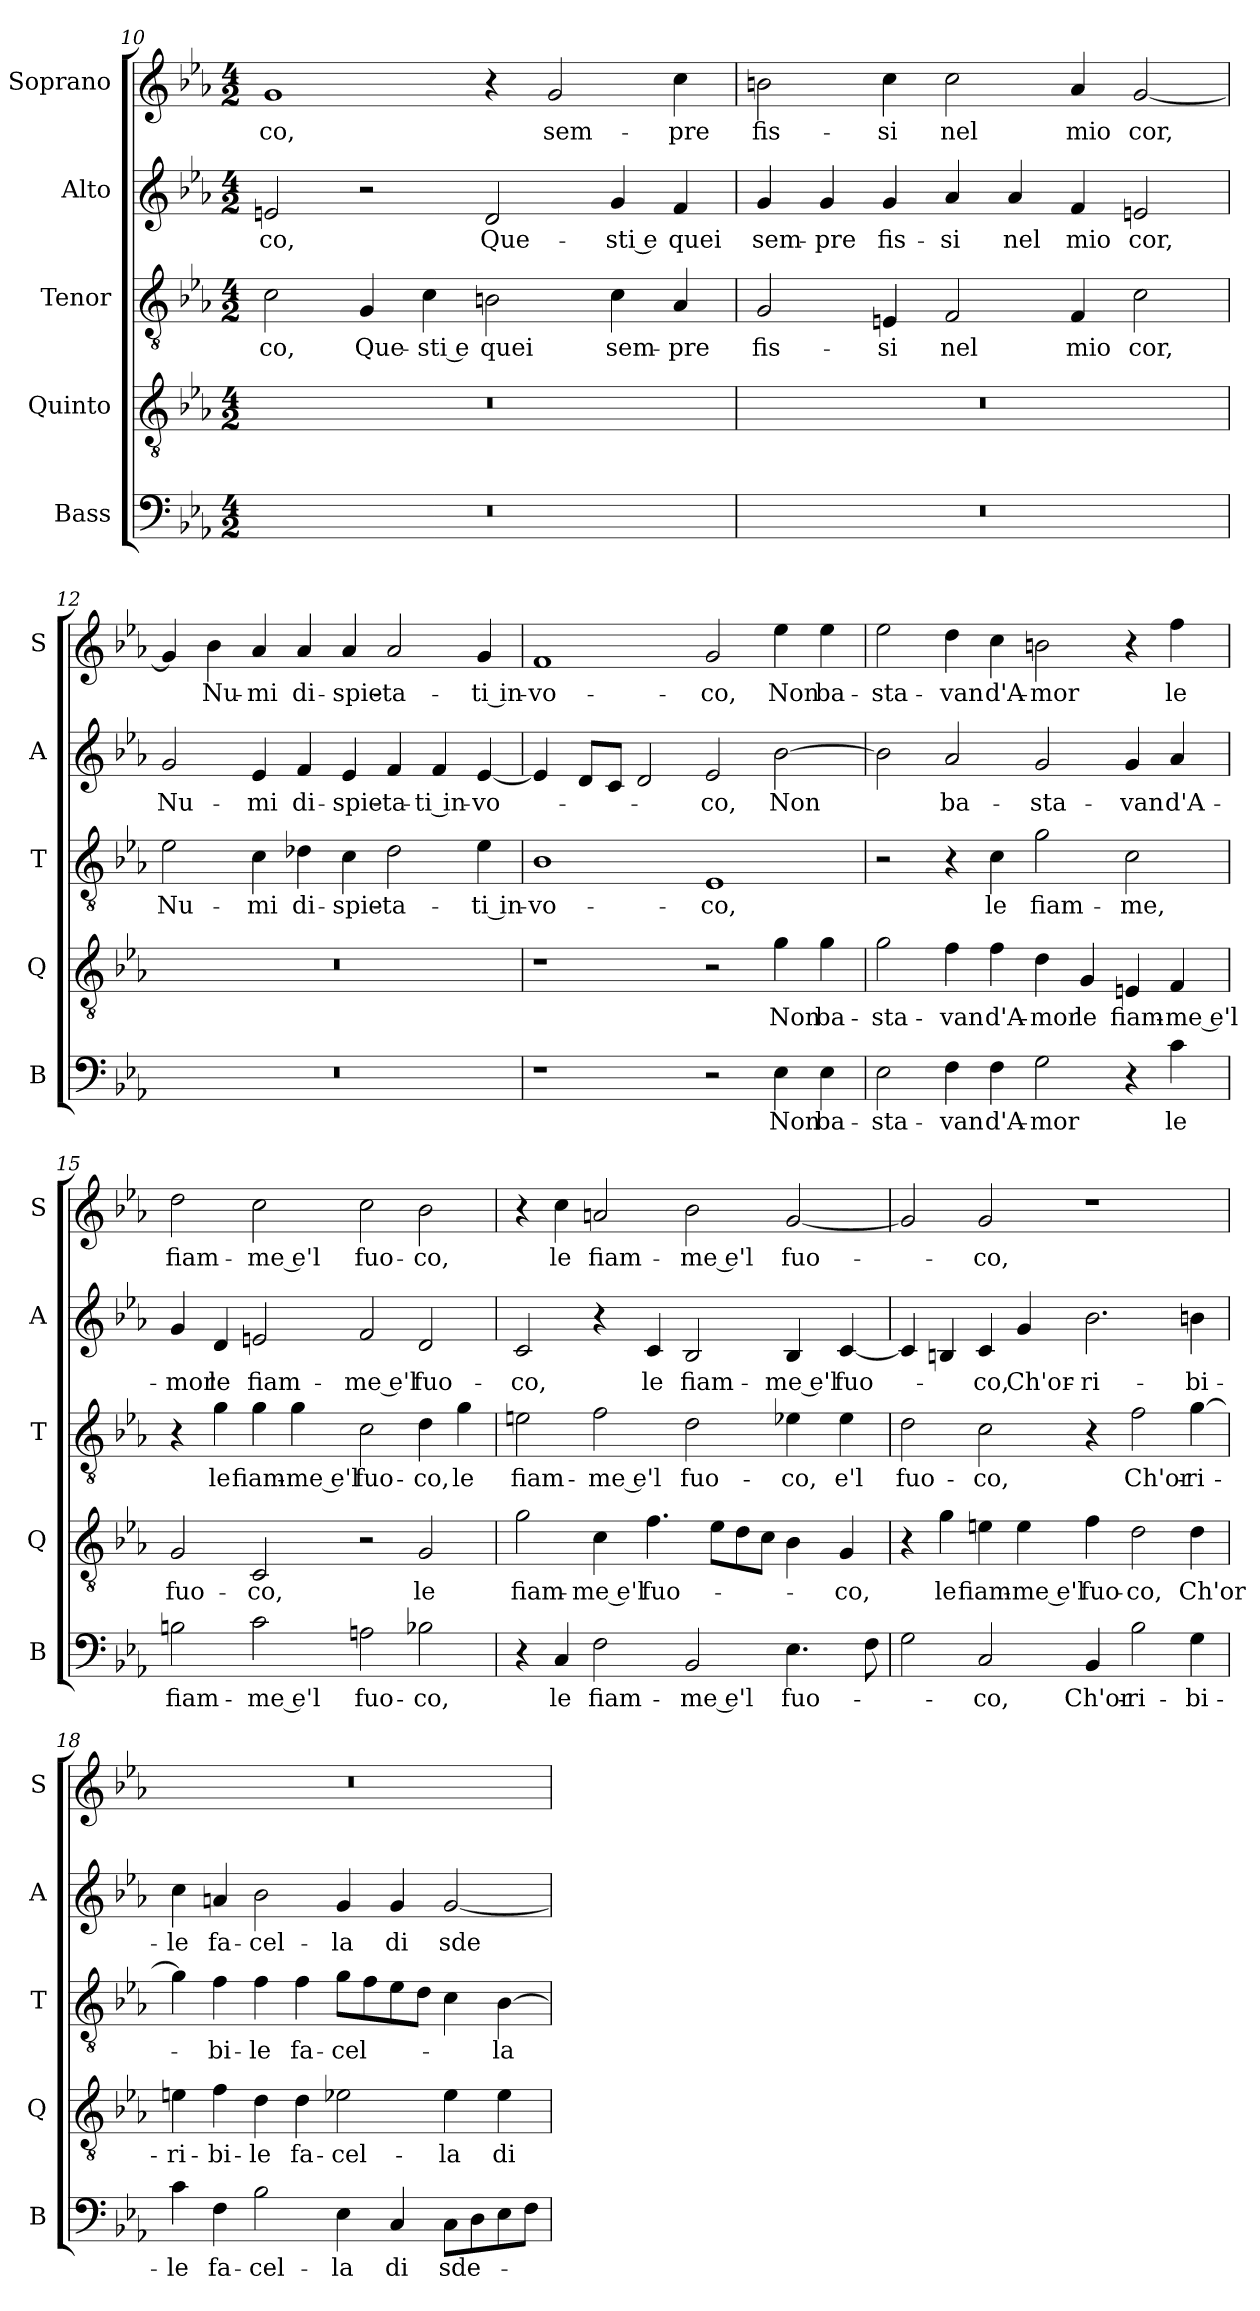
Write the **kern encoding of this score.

**kern	**text	**kern	**text	**kern	**text	**kern	**text	**kern	**text
*part5	*part5	*part4	*part4	*part3	*part3	*part2	*part2	*part1	*part1
*staff5	*staff5	*staff4	*staff4	*staff3	*staff3	*staff2	*staff2	*staff1	*staff1
*I"Bass	*	*I"Quinto	*	*I"Tenor	*	*I"Alto	*	*I"Soprano	*
*I'B	*	*I'Q	*	*I'T	*	*I'A	*	*I'S	*
*clefF4	*	*clefGv2	*	*clefGv2	*	*clefG2	*	*clefG2	*
*k[b-e-a-]	*	*k[b-e-a-]	*	*k[b-e-a-]	*	*k[b-e-a-]	*	*k[b-e-a-]	*
*E-:	*	*E-:	*	*E-:	*	*E-:	*	*E-:	*
*M4/2	*	*M4/2	*	*M4/2	*	*M4/2	*	*M4/2	*
=10	=10	=10	=10	=10	=10	=10	=10	=10	=10
!	!	!	!	!	!LO:LY:b	!	!LO:LY:b	!	!LO:LY:b
0r	.	0r	.	2c\	-co,	2en/	-co,	1g	-co,
!	!	!	!	!	!LO:LY:b	!	!	!	!
.	.	.	.	4G/	Que-	2r	.	.	.
!	!	!	!	!	!LO:LY:b	!	!	!	!
.	.	.	.	4c\	-sti e	.	.	.	.
!	!	!	!	!	!LO:LY:b	!	!LO:LY:b	!	!
.	.	.	.	2Bn\	quei	2d/	Que-	4r	.
!	!	!	!	!	!	!	!	!	!LO:LY:b
.	.	.	.	.	.	.	.	2g/	sem-
!	!	!	!	!	!LO:LY:b	!	!LO:LY:b	!	!
.	.	.	.	4c\	sem-	4g/	-sti e	.	.
!	!	!	!	!	!LO:LY:b	!	!LO:LY:b	!	!LO:LY:b
.	.	.	.	4A-/	-pre	4f/	quei	4cc\	-pre
!!LO:LB:g=z
=11	=11	=11	=11	=11	=11	=11	=11	=11	=11
!	!	!	!	!	!LO:LY:b	!	!LO:LY:b	!	!LO:LY:b
0r	.	0r	.	2G/	fis-	4g/	sem-	2bn\	fis-
!	!	!	!	!	!	!	!LO:LY:b	!	!
.	.	.	.	.	.	4g/	-pre	.	.
!	!	!	!	!	!LO:LY:b	!	!LO:LY:b	!	!LO:LY:b
.	.	.	.	4En/	-si	4g/	fis-	4cc\	-si
!	!	!	!	!	!LO:LY:b	!	!LO:LY:b	!	!LO:LY:b
.	.	.	.	2F/	nel	4a-/	-si	2cc\	nel
!	!	!	!	!	!	!	!LO:LY:b	!	!
.	.	.	.	.	.	4a-/	nel	.	.
!	!	!	!	!	!LO:LY:b	!	!LO:LY:b	!	!LO:LY:b
.	.	.	.	4F/	mio	4f/	mio	4a-/	mio
!	!	!	!	!	!LO:LY:b	!	!LO:LY:b	!	!LO:LY:b
.	.	.	.	2c\	cor,	2en/	cor,	[2g/	cor,
=12	=12	=12	=12	=12	=12	=12	=12	=12	=12
!	!	!	!	!	!LO:LY:b	!	!LO:LY:b	!	!
0r	.	0r	.	2e-\	Nu-	2g/	Nu-	4g/]	.
!	!	!	!	!	!	!	!	!	!LO:LY:b
.	.	.	.	.	.	.	.	4b-\	Nu-
!	!	!	!	!	!LO:LY:b	!	!LO:LY:b	!	!LO:LY:b
.	.	.	.	4c\	-mi	4e-/	-mi	4a-/	-mi
!	!	!	!	!	!LO:LY:b	!	!LO:LY:b	!	!LO:LY:b
.	.	.	.	4d-X\	di-	4f/	di-	4a-/	di-
!	!	!	!	!	!LO:LY:b	!	!LO:LY:b	!	!LO:LY:b
.	.	.	.	4c\	-spie-	4e-/	-spie-	4a-/	-spie-
!	!	!	!	!	!LO:LY:b	!	!LO:LY:b	!	!LO:LY:b
.	.	.	.	2d-\	-ta-	4f/	-ta-	2a-/	-ta-
!	!	!	!	!	!	!	!LO:LY:b	!	!
.	.	.	.	.	.	4f/	-ti in-	.	.
!	!	!	!	!	!LO:LY:b	!	!LO:LY:b	!	!LO:LY:b
.	.	.	.	4e-\	-ti in-	[4e-/	-vo-	4g/	-ti in-
=13	=13	=13	=13	=13	=13	=13	=13	=13	=13
!	!	!	!	!	!LO:LY:b	!	!	!	!LO:LY:b
1r	.	1r	.	1B-	-vo-	4e-/]	.	1f	-vo-
.	.	.	.	.	.	8d/L	.	.	.
.	.	.	.	.	.	8c/J	.	.	.
.	.	.	.	.	.	2d/	.	.	.
!	!	!	!	!	!LO:LY:b	!	!LO:LY:b	!	!LO:LY:b
2r	.	2r	.	1E-	-co,	2e-/	-co,	2g/	-co,
!	!LO:LY:b	!	!LO:LY:b	!	!	!	!LO:LY:b	!	!LO:LY:b
4E-\	Non	4g\	Non	.	.	[2b-\	Non	4ee-\	Non
!	!LO:LY:b	!	!LO:LY:b	!	!	!	!	!	!LO:LY:b
4E-\	ba-	4g\	ba-	.	.	.	.	4ee-\	ba-
!!LO:LB:g=z
=14	=14	=14	=14	=14	=14	=14	=14	=14	=14
!	!LO:LY:b	!	!LO:LY:b	!	!	!	!	!	!LO:LY:b
2E-\	-sta-	2g\	-sta-	2r	.	2b-\]	.	2ee-\	-sta-
!	!LO:LY:b	!	!LO:LY:b	!	!	!	!LO:LY:b	!	!LO:LY:b
4F\	-van	4f\	-van	4r	.	2a-/	ba-	4dd\	-van
!	!LO:LY:b	!	!LO:LY:b	!	!LO:LY:b	!	!	!	!LO:LY:b
4F\	d'A-	4f\	d'A-	4c\	le	.	.	4cc\	d'A-
!	!LO:LY:b	!	!LO:LY:b	!	!LO:LY:b	!	!LO:LY:b	!	!LO:LY:b
2G\	-mor	4d\	-mor	2g\	fiam-	2g/	-sta-	2bn\	-mor
!	!	!	!LO:LY:b	!	!	!	!	!	!
.	.	4G/	le	.	.	.	.	.	.
!	!	!	!LO:LY:b	!	!LO:LY:b	!	!LO:LY:b	!	!
4r	.	4En/	fiam-	2c\	-me,	4g/	-van	4r	.
!	!LO:LY:b	!	!LO:LY:b	!	!	!	!LO:LY:b	!	!LO:LY:b
4c\	le	4F/	-me e'l	.	.	4a-/	d'A-	4ff\	le
=15	=15	=15	=15	=15	=15	=15	=15	=15	=15
!	!LO:LY:b	!	!LO:LY:b	!	!	!	!LO:LY:b	!	!LO:LY:b
2Bn\	fiam-	2G/	fuo-	4r	.	4g/	-mor	2dd\	fiam-
!	!	!	!	!	!LO:LY:b	!	!LO:LY:b	!	!
.	.	.	.	4g\	le	4d/	le	.	.
!	!LO:LY:b	!	!LO:LY:b	!	!LO:LY:b	!	!LO:LY:b	!	!LO:LY:b
2c\	-me e'l	2C/	-co,	4g\	fiam-	2en/	fiam-	2cc\	-me e'l
!	!	!	!	!	!LO:LY:b	!	!	!	!
.	.	.	.	4g\	-me e'l	.	.	.	.
!	!LO:LY:b	!	!	!	!LO:LY:b	!	!LO:LY:b	!	!LO:LY:b
2An\	fuo-	2r	.	2c\	fuo-	2f/	-me e'l	2cc\	fuo-
!	!LO:LY:b	!	!LO:LY:b	!	!LO:LY:b	!	!LO:LY:b	!	!LO:LY:b
2B-X\	-co,	2G/	le	4d\	-co,	2d/	fuo-	2b-\	-co,
!	!	!	!	!	!LO:LY:b	!	!	!	!
.	.	.	.	4g\	le	.	.	.	.
=16	=16	=16	=16	=16	=16	=16	=16	=16	=16
!	!	!	!LO:LY:b	!	!LO:LY:b	!	!LO:LY:b	!	!
4r	.	2g\	fiam-	2en\	fiam-	2c/	-co,	4r	.
!	!LO:LY:b	!	!	!	!	!	!	!	!LO:LY:b
4C/	le	.	.	.	.	.	.	4cc\	le
!	!LO:LY:b	!	!LO:LY:b	!	!LO:LY:b	!	!	!	!LO:LY:b
2F\	fiam-	4c\	-me e'l	2f\	-me e'l	4r	.	2an/	fiam-
!	!	!	!LO:LY:b	!	!	!	!LO:LY:b	!	!
.	.	4.f\	fuo-	.	.	4c/	le	.	.
!	!LO:LY:b	!	!	!	!LO:LY:b	!	!LO:LY:b	!	!LO:LY:b
2BB-/	-me e'l	.	.	2d\	fuo-	2B-/	fiam-	2b-\	-me e'l
.	.	8e-\L	.	.	.	.	.	.	.
.	.	8d\	.	.	.	.	.	.	.
.	.	8c\J	.	.	.	.	.	.	.
!	!LO:LY:b	!	!	!	!LO:LY:b	!	!LO:LY:b	!	!LO:LY:b
4.E-\	fuo-	4B-\	.	4e-X\	-co,	4B-/	-me e'l	[2g/	fuo-
!	!	!	!LO:LY:b	!	!LO:LY:b	!	!LO:LY:b	!	!
.	.	4G/	-co,	4e-\	e'l	[4c/	fuo-	.	.
8F\	.	.	.	.	.	.	.	.	.
!!LO:PB:g=z
=17	=17	=17	=17	=17	=17	=17	=17	=17	=17
!	!	!	!	!	!LO:LY:b	!	!	!	!
2G\	.	4r	.	2d\	fuo-	4c/]	.	2g/]	.
!	!	!	!LO:LY:b	!	!	!	!	!	!
.	.	4g\	le	.	.	4Bn/	.	.	.
!	!LO:LY:b	!	!LO:LY:b	!	!LO:LY:b	!	!LO:LY:b	!	!LO:LY:b
2C/	-co,	4en\	fiam-	2c\	-co,	4c/	-co,	2g/	-co,
!	!	!	!LO:LY:b	!	!	!	!LO:LY:b	!	!
.	.	4e\	-me e'l	.	.	4g/	Ch'or-	.	.
!	!LO:LY:b	!	!LO:LY:b	!	!	!	!LO:LY:b	!	!
4BB-/	Ch'or-	4f\	fuo-	4r	.	2.b-\	-ri-	1r	.
!	!LO:LY:b	!	!LO:LY:b	!	!LO:LY:b	!	!	!	!
2B-\	-ri-	2d\	-co,	2f\	Ch'or-	.	.	.	.
!	!LO:LY:b	!	!LO:LY:b	!	!LO:LY:b	!	!LO:LY:b	!	!
4G\	-bi-	4d\	Ch'or-	[4g\	-ri-	4bn\	-bi-	.	.
=18	=18	=18	=18	=18	=18	=18	=18	=18	=18
!	!LO:LY:b	!	!LO:LY:b	!	!	!	!LO:LY:b	!	!
4c\	-le	4en\	-ri-	4g\]	.	4cc\	-le	0r	.
!	!LO:LY:b	!	!LO:LY:b	!	!LO:LY:b	!	!LO:LY:b	!	!
4F\	fa-	4f\	-bi-	4f\	-bi-	4an/	fa-	.	.
!	!LO:LY:b	!	!LO:LY:b	!	!LO:LY:b	!	!LO:LY:b	!	!
2B-\	-cel-	4d\	-le	4f\	-le	2b-\	-cel-	.	.
!	!	!	!LO:LY:b	!	!LO:LY:b	!	!	!	!
.	.	4d\	fa-	4f\	fa-	.	.	.	.
!	!LO:LY:b	!	!LO:LY:b	!	!LO:LY:b	!	!LO:LY:b	!	!
4E-\	-la	2e-X\	-cel-	8g\L	-cel-	4g/	-la	.	.
.	.	.	.	8f\	.	.	.	.	.
!	!LO:LY:b	!	!	!	!	!	!LO:LY:b	!	!
4C/	di	.	.	8e-\	.	4g/	di	.	.
.	.	.	.	8d\J	.	.	.	.	.
!	!LO:LY:b	!	!LO:LY:b	!	!	!	!LO:LY:b	!	!
8C\L	sde-	4e-\	-la	4c\	.	[2g/	sde-	.	.
8D\	.	.	.	.	.	.	.	.	.
!	!	!	!LO:LY:b	!	!LO:LY:b	!	!	!	!
8E-\	.	4e-\	di	[4B-\	-la	.	.	.	.
8F\J	.	.	.	.	.	.	.	.	.
=	=	=	=	=	=	=	=	=	=
*-	*-	*-	*-	*-	*-	*-	*-	*-	*-
